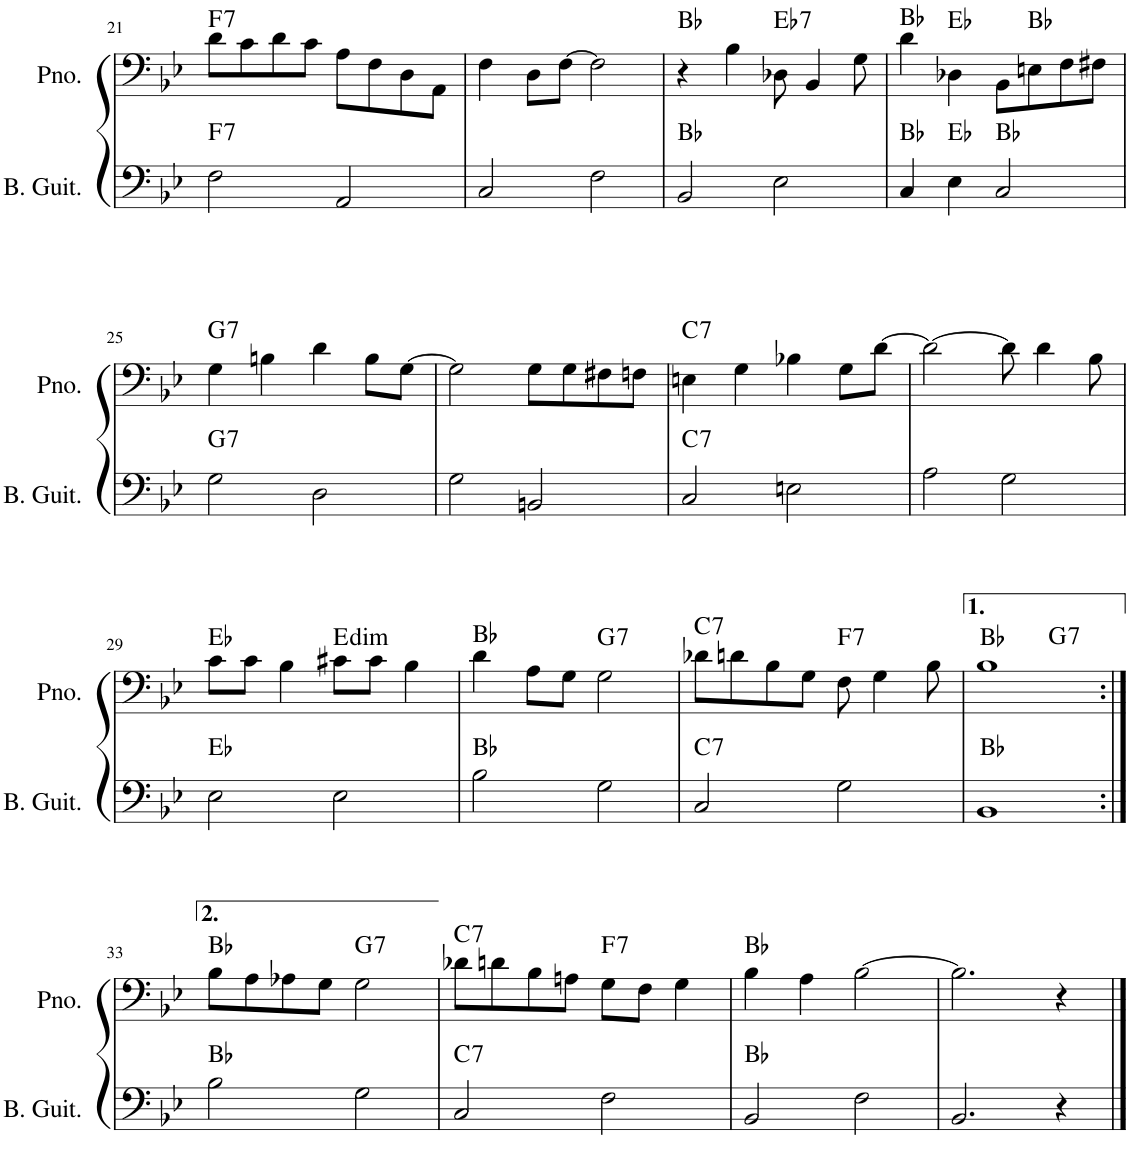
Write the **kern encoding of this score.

**kern	**harte	**kern	**harte
*part2	*part2	*part1	*part1
*staff2	*	*staff1	*
*I"Bass Guitar	*	*I"Piano	*
*I'B. Guit.	*	*I'Pno.	*
!!LO:PB:g=z
*clefF4	*	*clefF4	*
*Trd7c12	*	*	*
*k[b-e-]	*	*k[b-e-]	*
*M4/4	*	*M4/4	*
=21	=21	=21	=21
!	!LO:H:kt=7	!	!LO:H:kt=7
2F\	F:7	8d\L	F:7
.	.	8c\	.
.	.	8d\	.
.	.	8c\J	.
2AA/	.	8A\L	.
.	.	8F\	.
.	.	8D\	.
.	.	8AA\J	.
=22	=22	=22	=22
2C/	.	4F\	.
.	.	8D\L	.
.	.	[8F\J	.
2F\	.	2F\]	.
=23	=23	=23	=23
2BB-/	Bb:maj	4r	Bb:maj
.	.	4B-\	.
!	!	!	!LO:H:kt=7
2E-\	.	8D-X\	Eb:7
.	.	4BB-/	.
.	.	8G\	.
=24	=24	=24	=24
4C/	Bb:maj	4d\	Bb:maj
4E-\	Eb:maj	4D-X\	Eb:maj
2C/	Bb:maj	8BB-\L	.
.	.	8En\	Bb:maj
.	.	8F\	.
.	.	8F#X\J	.
!!LO:LB:g=z
=25	=25	=25	=25
!	!LO:H:kt=7	!	!LO:H:kt=7
2G\	G:7	4G\	G:7
.	.	4Bn\	.
2D\	.	4d\	.
.	.	8B\L	.
.	.	[8G\J	.
=26	=26	=26	=26
2G\	.	2G\]	.
2BBn/	.	8G\L	.
.	.	8G\	.
.	.	8F#X\	.
.	.	8Fn\J	.
=27	=27	=27	=27
!	!LO:H:kt=7	!	!LO:H:kt=7
2C/	C:7	4En\	C:7
.	.	4G\	.
2En\	.	4B-X\	.
.	.	8G\L	.
.	.	[8d\J	.
=28	=28	=28	=28
2A\	.	2d\_	.
2G\	.	8d\]	.
.	.	4d\	.
.	.	8B-\	.
!!LO:LB:g=z
=29	=29	=29	=29
2E-\	Eb:maj	8c\L	Eb:maj
.	.	8c\J	.
.	.	4B-\	.
!	!	!	!LO:H:kt=dim
2E-\	.	8c#X\L	E:dim
.	.	8c#\J	.
.	.	4B-\	.
=30	=30	=30	=30
2B-\	Bb:maj	4d\	Bb:maj
.	.	8A\L	.
.	.	8G\J	.
!	!	!	!LO:H:kt=7
2G\	.	2G\	G:7
=31	=31	=31	=31
!	!LO:H:kt=7	!	!LO:H:kt=7
2C/	C:7	8d-X\L	C:7
.	.	8dn\	.
.	.	8B-\	.
.	.	8G\J	.
!	!	!	!LO:H:kt=7
2G\	.	8F\	F:7
.	.	4G\	.
.	.	8B-\	.
=32	=32	=32	=32
!	!	!	!LO:H:n=2:kt=7
1BB-	Bb:maj	1B-	Bb:maj G:7
!!LO:LB:g=z
=33:|!	=33:|!	=33:|!	=33:|!
2B-\	Bb:maj	8B-\L	Bb:maj
.	.	8A\	.
.	.	8A-X\	.
.	.	8G\J	.
!	!	!	!LO:H:kt=7
2G\	.	2G\	G:7
=34	=34	=34	=34
!	!LO:H:kt=7	!	!LO:H:kt=7
2C/	C:7	8d-X\L	C:7
.	.	8dn\	.
.	.	8B-\	.
.	.	8An\J	.
!	!	!	!LO:H:kt=7
2F\	.	8G\L	F:7
.	.	8F\J	.
.	.	4G\	.
=35	=35	=35	=35
2BB-/	Bb:maj	4B-\	Bb:maj
.	.	4A\	.
2F\	.	[2B-\	.
=36	=36	=36	=36
2.BB-/	.	2.B-\]	.
4r	.	4r	.
==	==	==	==
*-	*-	*-	*-
